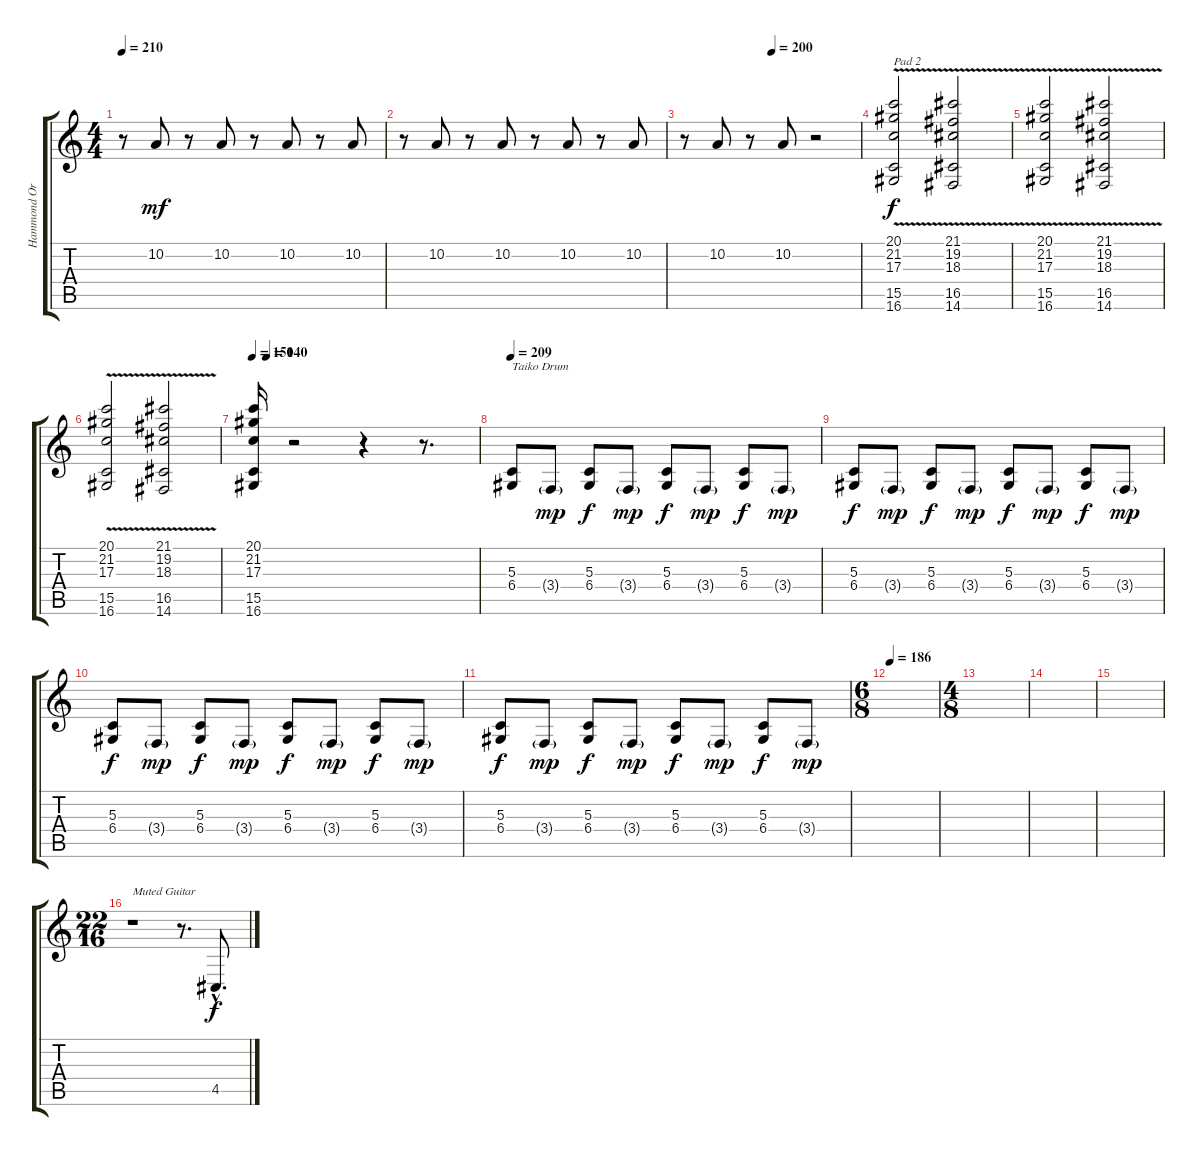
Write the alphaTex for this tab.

\track ("Hammond Organ" "Hammond Or") {instrument drawbarorgan}
\staff {score tabs}
\tuning (E4 B3 G3 D3 A2 E2) {hide}
\ts (4 4)
\tempo 210
\clef g2
\ks c
r.8{dy mf} 10.2.8 r.8 10.2.8 r.8 10.2.8 r.8 10.2.8 |
r.8 10.2.8 r.8 10.2.8 r.8 10.2.8 r.8 10.2.8 |
\tempo (200 0.5)
r.8 10.2.8 r.8 10.2.8 r.2 |
(20.1 21.2 17.3 15.5{v} 16.6).2{txt "Pad 2" dy f volume 12 instrument pad2warm} (21.1 19.2 18.3 16.5{v} 14.6).2 |
(20.1 21.2 17.3{v} 15.5 16.6).2 (21.1 19.2 18.3{v} 16.5 14.6).2 |
(20.1 21.2 17.3{v} 15.5 16.6).2 (21.1 19.2 18.3{v} 16.5 14.6).2 |
\tempo 150
\tempo (140 0.0625)
(20.1 21.2 17.3 15.5 16.6).16 r.2 r.4 r.8{d} |
\tempo 209
(5.3 6.4).8{txt "Taiko Drum" volume 12 instrument taikodrum} 3.4{g}.8{dy mp} (5.3 6.4).8{dy f} 3.4{g}.8{dy mp} (5.3 6.4).8{dy f} 3.4{g}.8{dy mp} (5.3 6.4).8{dy f} 3.4{g}.8{dy mp} |
(5.3 6.4).8{dy f} 3.4{g}.8{dy mp} (5.3 6.4).8{dy f} 3.4{g}.8{dy mp} (5.3 6.4).8{dy f} 3.4{g}.8{dy mp} (5.3 6.4).8{dy f} 3.4{g}.8{dy mp} |
(5.3 6.4).8{dy f} 3.4{g}.8{dy mp} (5.3 6.4).8{dy f} 3.4{g}.8{dy mp} (5.3 6.4).8{dy f} 3.4{g}.8{dy mp} (5.3 6.4).8{dy f} 3.4{g}.8{dy mp} |
(5.3 6.4).8{dy f} 3.4{g}.8{dy mp} (5.3 6.4).8{dy f} 3.4{g}.8{dy mp} (5.3 6.4).8{dy f} 3.4{g}.8{dy mp} (5.3 6.4).8{dy f} 3.4{g}.8{dy mp} |
\ts (6 8)
\tempo 186
|
\ts (4 8)
|
|
|
\ts (22 16)
r.1{txt "Muted Guitar" volume 11 balance 8 instrument electricguitarmuted} r.8{d} 4.5{hac}.8{d dy f}
